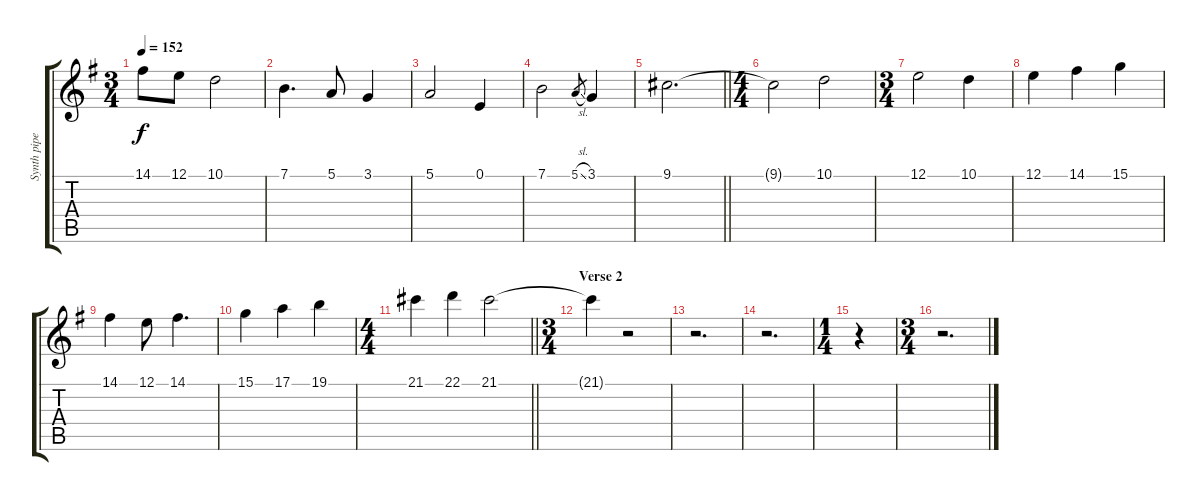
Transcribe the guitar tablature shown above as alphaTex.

\track ("Synth pipe" "Synth pipe") {instrument sopranosax}
\staff {score tabs}
\tuning (E4 B3 G3 D3 A2 E2) {hide}
\ts (3 4)
\tempo 152
\clef g2
\ks g
14.1.8{dy f} 12.1.8 10.1.2 |
7.1.4{d} 5.1.8 3.1.4 |
5.1.2 0.1.4 |
7.1.2 5.1{sl}.8{gr} 3.1.4 |
\barLineRight lightlight
9.1.2{d} |
\ts (4 4)
9.1{t}.2 10.1.2 |
\ts (3 4)
12.1.2 10.1.4 |
12.1.4 14.1.4 15.1.4 |
14.1.4 12.1.8 14.1.4{d} |
15.1.4 17.1.4 19.1.4 |
\ts (4 4)
\barLineRight lightlight
21.1.4 22.1.4 21.1.2 |
\ts (3 4)
\section ("" "Verse 2")
21.1{t}.4 r.2 |
r.2{d} |
r.2{d} |
\ts (1 4)
r.4 |
\ts (3 4)
r.2{d}
